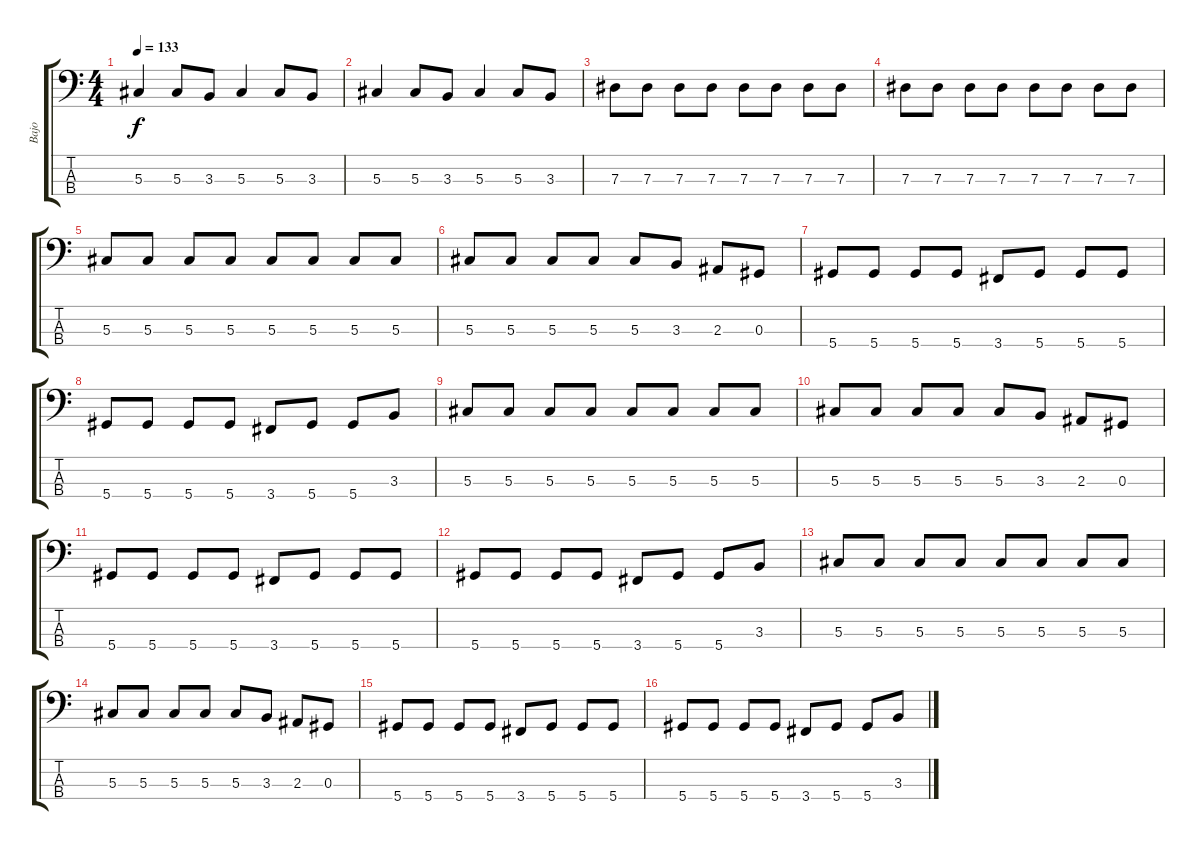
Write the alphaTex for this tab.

\track ("Bajo" "Bajo") {instrument electricbassfinger}
\staff {score tabs}
\tuning (Gb2 Db2 Ab1 Eb1) {hide}
\ts (4 4)
\tempo 133
\clef f4
\ks c
5.3.4{dy f} 5.3.8 3.3.8 5.3.4 5.3.8 3.3.8 |
5.3.4 5.3.8 3.3.8 5.3.4 5.3.8 3.3.8 |
7.3.8 7.3.8 7.3.8 7.3.8 7.3.8 7.3.8 7.3.8 7.3.8 |
7.3.8 7.3.8 7.3.8 7.3.8 7.3.8 7.3.8 7.3.8 7.3.8 |
5.3.8 5.3.8 5.3.8 5.3.8 5.3.8 5.3.8 5.3.8 5.3.8 |
5.3.8 5.3.8 5.3.8 5.3.8 5.3.8 3.3.8 2.3.8 0.3.8 |
5.4.8 5.4.8 5.4.8 5.4.8 3.4.8 5.4.8 5.4.8 5.4.8 |
5.4.8 5.4.8 5.4.8 5.4.8 3.4.8 5.4.8 5.4.8 3.3.8 |
5.3.8 5.3.8 5.3.8 5.3.8 5.3.8 5.3.8 5.3.8 5.3.8 |
5.3.8 5.3.8 5.3.8 5.3.8 5.3.8 3.3.8 2.3.8 0.3.8 |
5.4.8 5.4.8 5.4.8 5.4.8 3.4.8 5.4.8 5.4.8 5.4.8 |
5.4.8 5.4.8 5.4.8 5.4.8 3.4.8 5.4.8 5.4.8 3.3.8 |
5.3.8 5.3.8 5.3.8 5.3.8 5.3.8 5.3.8 5.3.8 5.3.8 |
5.3.8 5.3.8 5.3.8 5.3.8 5.3.8 3.3.8 2.3.8 0.3.8 |
5.4.8 5.4.8 5.4.8 5.4.8 3.4.8 5.4.8 5.4.8 5.4.8 |
5.4.8 5.4.8 5.4.8 5.4.8 3.4.8 5.4.8 5.4.8 3.3.8
